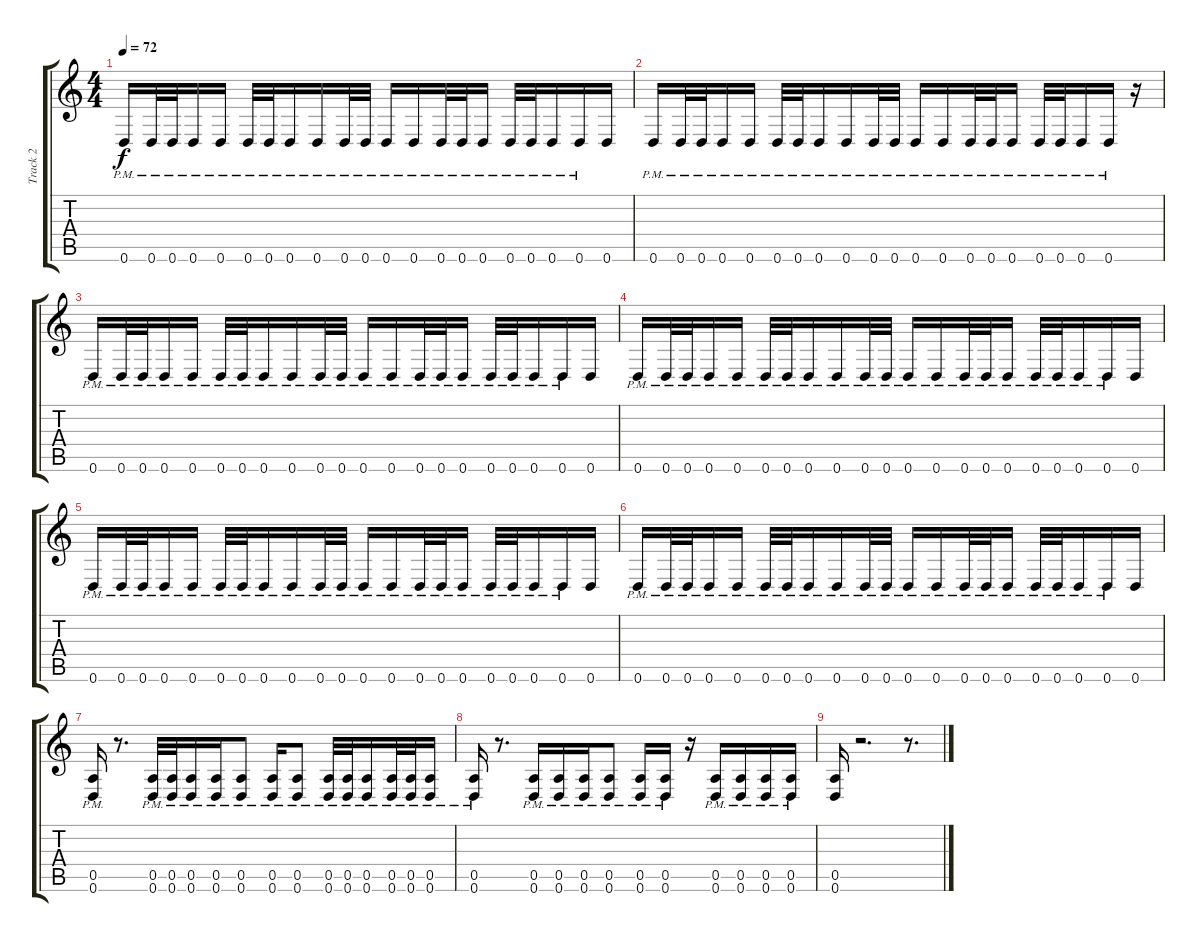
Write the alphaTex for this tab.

\track ("Track 2" "Track 2") {instrument distortionguitar}
\staff {score tabs}
\tuning (E4 B3 G3 D3 A2 D2) {hide}
\ts (4 4)
\tempo 72
\clef g2
\ks c
0.6{pm}.16{dy f} 0.6{pm}.32 0.6{pm}.32 0.6{pm}.16 0.6{pm}.16 0.6{pm}.32 0.6{pm}.32 0.6{pm}.16 0.6{pm}.16 0.6{pm}.32 0.6{pm}.32 0.6{pm}.16 0.6{pm}.16 0.6{pm}.32 0.6{pm}.32 0.6{pm}.16 0.6{pm}.32 0.6{pm}.32 0.6{pm}.16 0.6{pm}.16 0.6.16 |
0.6{pm}.16 0.6{pm}.32 0.6{pm}.32 0.6{pm}.16 0.6{pm}.16 0.6{pm}.32 0.6{pm}.32 0.6{pm}.16 0.6{pm}.16 0.6{pm}.32 0.6{pm}.32 0.6{pm}.16 0.6{pm}.16 0.6{pm}.32 0.6{pm}.32 0.6{pm}.16 0.6{pm}.32 0.6{pm}.32 0.6{pm}.16 0.6{pm}.16 r.16 |
0.6{pm}.16 0.6{pm}.32 0.6{pm}.32 0.6{pm}.16 0.6{pm}.16 0.6{pm}.32 0.6{pm}.32 0.6{pm}.16 0.6{pm}.16 0.6{pm}.32 0.6{pm}.32 0.6{pm}.16 0.6{pm}.16 0.6{pm}.32 0.6{pm}.32 0.6{pm}.16 0.6{pm}.32 0.6{pm}.32 0.6{pm}.16 0.6{pm}.16 0.6.16 |
0.6{pm}.16 0.6{pm}.32 0.6{pm}.32 0.6{pm}.16 0.6{pm}.16 0.6{pm}.32 0.6{pm}.32 0.6{pm}.16 0.6{pm}.16 0.6{pm}.32 0.6{pm}.32 0.6{pm}.16 0.6{pm}.16 0.6{pm}.32 0.6{pm}.32 0.6{pm}.16 0.6{pm}.32 0.6{pm}.32 0.6{pm}.16 0.6{pm}.16 0.6.16 |
0.6{pm}.16 0.6{pm}.32 0.6{pm}.32 0.6{pm}.16 0.6{pm}.16 0.6{pm}.32 0.6{pm}.32 0.6{pm}.16 0.6{pm}.16 0.6{pm}.32 0.6{pm}.32 0.6{pm}.16 0.6{pm}.16 0.6{pm}.32 0.6{pm}.32 0.6{pm}.16 0.6{pm}.32 0.6{pm}.32 0.6{pm}.16 0.6{pm}.16 0.6.16 |
0.6{pm}.16 0.6{pm}.32 0.6{pm}.32 0.6{pm}.16 0.6{pm}.16 0.6{pm}.32 0.6{pm}.32 0.6{pm}.16 0.6{pm}.16 0.6{pm}.32 0.6{pm}.32 0.6{pm}.16 0.6{pm}.16 0.6{pm}.32 0.6{pm}.32 0.6{pm}.16 0.6{pm}.32 0.6{pm}.32 0.6{pm}.16 0.6{pm}.16 0.6.16 |
(0.5{pm} 0.6{pm}).16 r.8{d} (0.5{pm} 0.6{pm}).32 (0.5{pm} 0.6{pm}).32 (0.5{pm} 0.6{pm}).16 (0.5{pm} 0.6{pm}).16 (0.5{pm} 0.6{pm}).8 (0.5{pm} 0.6{pm}).16 (0.5{pm} 0.6{pm}).8 (0.5{pm} 0.6{pm}).32 (0.5{pm} 0.6{pm}).32 (0.5{pm} 0.6{pm}).16 (0.5{pm} 0.6{pm}).32 (0.5{pm} 0.6{pm}).32 (0.5{pm} 0.6{pm}).16 |
(0.5{pm} 0.6{pm}).16 r.8{d} (0.5{pm} 0.6{pm}).16 (0.5{pm} 0.6{pm}).16 (0.5{pm} 0.6{pm}).16 (0.5{pm} 0.6{pm}).8 (0.5{pm} 0.6{pm}).16 (0.5{pm} 0.6{pm}).16 r.16 (0.5{pm} 0.6{pm}).16 (0.5{pm} 0.6{pm}).16 (0.5{pm} 0.6{pm}).16 (0.5{pm} 0.6{pm}).16 |
(0.5 0.6).16 r.2{d} r.8{d}
